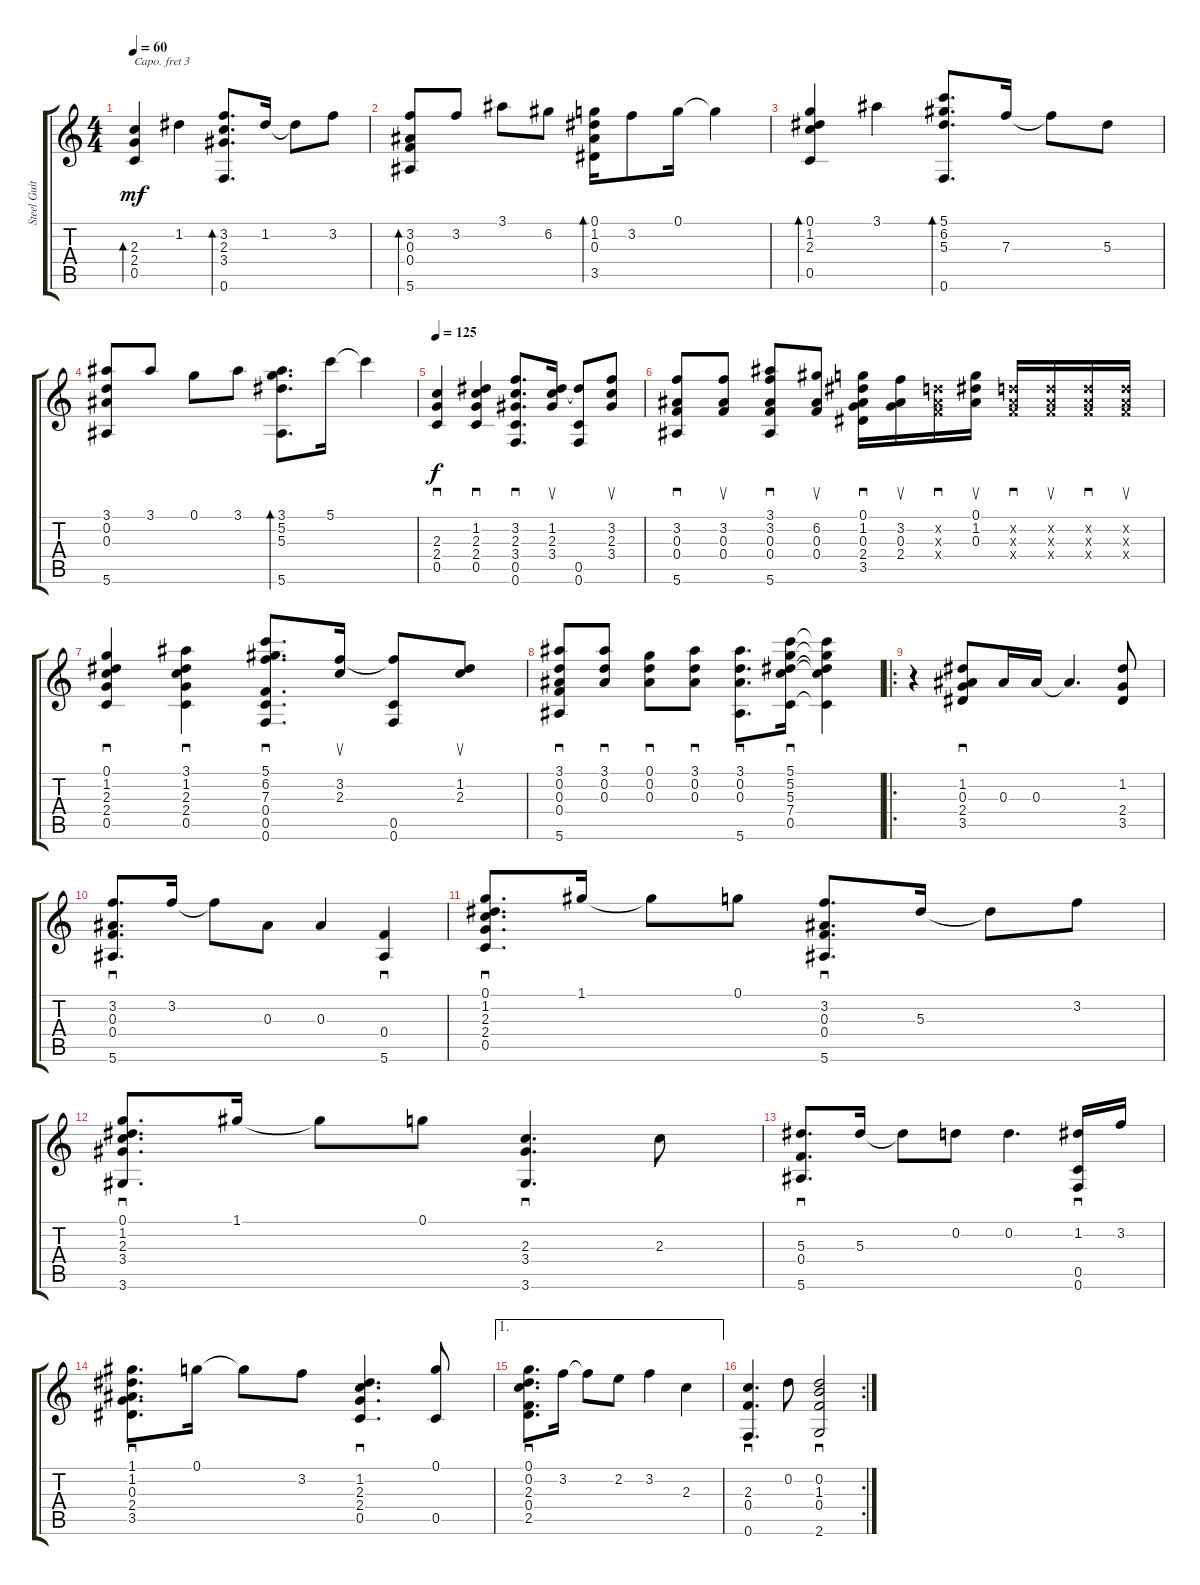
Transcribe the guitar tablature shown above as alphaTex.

\track ("Steel Guitar" "Steel Guit") {instrument acousticguitarsteel}
\staff {score tabs}
\capo 3
\tuning (E4 B3 G3 D3 A2 D2) {hide}
\ts (4 4)
\tempo 60
\clef g2
\ks c
(2.3 2.4 0.5).4{bd 120 dy mf instrument acousticguitarsteel} 1.2.4 (3.2 2.3 3.4 0.6).8{d bd 60} 1.2.16 1.2{t}.8 3.2.8 |
(3.2 0.3 0.4 5.6).8{bd 60} 3.2.8 3.1.8 6.2.8 (0.1 1.2 0.3 3.5).16{bd 60} 3.2.8 0.1.16 0.1{t}.4 |
(0.1 1.2 2.3 0.5).4{bd 240} 3.1.4 (5.1 6.2 5.3 0.6).8{d bd 60} 7.3.16 7.3{t}.8 5.3.8 |
(3.1 0.2 0.3 5.6).8 3.1.8 0.1.8 3.1.8 (3.1 5.2 5.3 5.6).8{d bd 60} 5.1.16 5.1{t}.4 |
\tempo 125
(2.3 2.4 0.5).4{sd dy f} (1.2 2.3 2.4 0.5).4{sd} (3.2 2.3 3.4 0.5 0.6).8{d sd} (1.2 2.3 3.4).16{su} (1.2{t} 0.5 0.6).8 (3.2 2.3 3.4).8{su} |
(3.2 0.3 0.4 5.6).8{sd} (3.2 0.3 0.4).8{su} (3.1 3.2 0.3 0.4 5.6).8{sd} (6.2 0.3 0.4).8{su} (0.1 1.2 0.3 2.4 3.5).16{sd} (3.2 0.3 2.4).16{su} (0.2{x} 0.3{x} 0.4{x}).16{sd} (0.1 1.2 0.3).16{su} (0.2{x} 0.3{x} 0.4{x}).16{sd} (0.2{x} 0.3{x} 0.4{x}).16{su} (0.2{x} 0.3{x} 0.4{x}).16{sd} (0.2{x} 0.3{x} 0.4{x}).16{su} |
(0.1 1.2 2.3 2.4 0.5).4{sd} (3.1 1.2 2.3 2.4 0.5).4{sd} (5.1 6.2 7.3 0.4 0.5 0.6).8{d sd} (3.2 2.3).16{su} (3.2{t} 0.5 0.6).8 (1.2 2.3).8{su} |
(3.1 0.2 0.3 0.4 5.6).8{sd} (3.1 0.2 0.3).8{sd} (0.1 0.2 0.3).8{sd} (3.1 0.2 0.3).8{sd} (3.1 0.2 0.3 5.6).8{d sd} (5.1 5.2 5.3 7.4 0.5).16{sd} (5.1{t} 5.2{t} 5.3{t} 7.4{t} 0.5{t}).4 |
\ro
r.4 (1.2 0.3 2.4 3.5).8{sd} 0.3.16 0.3.16 0.3{t}.4{d} (1.2 2.4 3.5).8 |
(3.2 0.3 0.4 5.6).8{d sd} 3.2.16 3.2{t}.8 0.3.8 0.3.4 (0.4 5.6).4{sd} |
(0.1 1.2 2.3 2.4 0.5).8{d sd} 1.1.16 1.1{t}.8 0.1.8 (3.2 0.3 0.4 5.6).8{d sd} 5.3.16 5.3{t}.8 3.2.8 |
(0.1 1.2 2.3 3.4 3.6).8{d sd} 1.1.16 1.1{t}.8 0.1.8 (2.3 3.4 3.6).4{d sd} 2.3.8 |
(5.3 0.4 5.6).8{d sd} 5.3.16 5.3{t}.8 0.2.8 0.2.4{d} (1.2 0.5 0.6).16{sd} 3.2.16 |
(1.1 1.2 0.3 2.4 3.5).8{d sd} 0.1.16 0.1{t}.8 3.2.8 (1.2 2.3 2.4 0.5).4{d sd} (0.1 0.5).8 |
\ae 1
(0.1 0.2 2.3 0.4 2.5).8{d sd} 3.2.16 3.2{t}.8 2.2.8 3.2.4 2.3.4 |
\rc 2
(2.3 0.4 0.6).4{d sd} 0.2.8 (0.2 1.3 0.4 2.6).2{sd}
